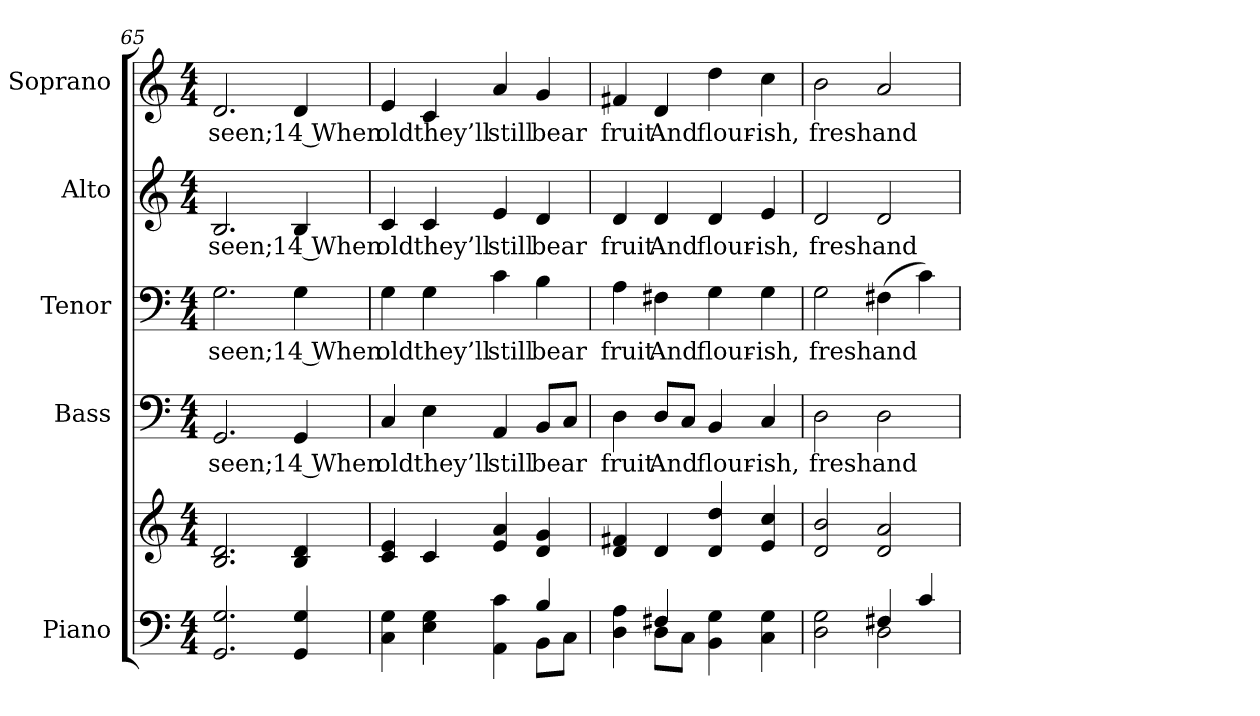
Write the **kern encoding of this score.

**kern	**kern	**kern	**text	**kern	**text	**kern	**text	**kern	**text
*part5	*part5	*part4	*part4	*part3	*part3	*part2	*part2	*part1	*part1
*staff6	*staff5	*staff4	*staff4	*staff3	*staff3	*staff2	*staff2	*staff1	*staff1
*I"Piano	*	*I"Bass	*	*I"Tenor	*	*I"Alto	*	*I"Soprano	*
*I'Pno.	*	*I'B.	*	*I'T.	*	*I'A.	*	*I'S.	*
*clefF4	*clefG2	*clefF4	*	*clefF4	*	*clefG2	*	*clefG2	*
*k[]	*k[]	*k[]	*	*k[]	*	*k[]	*	*k[]	*
*C:	*C:	*C:	*	*C:	*	*C:	*	*C:	*
*M4/4	*M4/4	*M4/4	*	*M4/4	*	*M4/4	*	*M4/4	*
=65	=65	=65	=65	=65	=65	=65	=65	=65	=65
!	!	!	!LO:LY:b:color=#000000	!	!	!	!	!	!
!	!	!	!	!	!LO:LY:b:color=#000000	!	!	!	!
!	!	!	!	!	!	!	!LO:LY:b:color=#000000	!	!
!	!	!	!	!	!	!	!	!	!LO:LY:b:color=#000000
2.GGi/ 2.Gi	2.Bi/ 2.di	2.GGi/	seen;	2.Gi\	seen;	2.Bi/	seen;	2.di/	seen;
!	!	!	!LO:LY:b:color=#000000	!	!	!	!	!	!
!	!	!	!	!	!LO:LY:b:color=#000000	!	!	!	!
!	!	!	!	!	!	!	!LO:LY:b:color=#000000	!	!
!	!	!	!	!	!	!	!	!	!LO:LY:b:color=#000000
4GGi/ 4Gi	4Bi/ 4di	4GGi/	14 When	4Gi\	14 When	4Bi/	14 When	4di/	14 When
=66	=66	=66	=66	=66	=66	=66	=66	=66	=66
*^	*	*	*	*	*	*	*	*	*
!	!	!	!	!LO:LY:b:color=#000000	!	!	!	!	!	!
!	!	!	!	!	!	!LO:LY:b:color=#000000	!	!	!	!
!	!	!	!	!	!	!	!	!LO:LY:b:color=#000000	!	!
!	!	!	!	!	!	!	!	!	!	!LO:LY:b:color=#000000
4Ci\ 4Gi	2ryy	4ci/ 4ei	4Ci/	old	4Gi\	old	4ci/	old	4ei/	old
!	!	!	!	!LO:LY:b:color=#000000	!	!	!	!	!	!
!	!	!	!	!	!	!LO:LY:b:color=#000000	!	!	!	!
!	!	!	!	!	!	!	!	!LO:LY:b:color=#000000	!	!
!	!	!	!	!	!	!	!	!	!	!LO:LY:b:color=#000000
4Ei\ 4Gi	.	4ci/	4Ei\	they’ll	4Gi\	they’ll	4ci/	they’ll	4ci/	they’ll
!	!	!	!	!LO:LY:b:color=#000000	!	!	!	!	!	!
!	!	!	!	!	!	!LO:LY:b:color=#000000	!	!	!	!
!	!	!	!	!	!	!	!	!LO:LY:b:color=#000000	!	!
!	!	!	!	!	!	!	!	!	!	!LO:LY:b:color=#000000
4AAi\ 4ci	4ryy	4ei/ 4ai	4AAi/	still	4ci\	still	4ei/	still	4ai/	still
!	!	!	!	!LO:LY:b:color=#000000	!	!	!	!	!	!
!	!	!	!	!	!	!LO:LY:b:color=#000000	!	!	!	!
!	!	!	!	!	!	!	!	!LO:LY:b:color=#000000	!	!
!	!	!	!	!	!	!	!	!	!	!LO:LY:b:color=#000000
4Bi/	8BBi\L	4di/ 4gi	8BBi/L	bear	4Bi\	bear	4di/	bear	4gi/	bear
.	8Ci\J	.	8Ci/J	.	.	.	.	.	.	.
=67	=67	=67	=67	=67	=67	=67	=67	=67	=67	=67
!	!	!	!	!LO:LY:b:color=#000000	!	!	!	!	!	!
!	!	!	!	!	!	!LO:LY:b:color=#000000	!	!	!	!
!	!	!	!	!	!	!	!	!LO:LY:b:color=#000000	!	!
!	!	!	!	!	!	!	!	!	!	!LO:LY:b:color=#000000
4Di\ 4Ai	4ryy	4di/ 4f#Xi	4Di\	fruit	4Ai\	fruit	4di/	fruit	4f#Xi/	fruit
!	!	!	!	!LO:LY:b:color=#000000	!	!	!	!	!	!
!	!	!	!	!	!	!LO:LY:b:color=#000000	!	!	!	!
!	!	!	!	!	!	!	!	!LO:LY:b:color=#000000	!	!
!	!	!	!	!	!	!	!	!	!	!LO:LY:b:color=#000000
4F#Xi/	8Di\L	4di/	8Di/L	And	4F#Xi\	And	4di/	And	4di/	And
.	8Ci\J	.	8Ci/J	.	.	.	.	.	.	.
!	!	!	!	!LO:LY:b:color=#000000	!	!	!	!	!	!
!	!	!	!	!	!	!LO:LY:b:color=#000000	!	!	!	!
!	!	!	!	!	!	!	!	!LO:LY:b:color=#000000	!	!
!	!	!	!	!	!	!	!	!	!	!LO:LY:b:color=#000000
4BBi\ 4Gi	2ryy	4di/ 4ddi	4BBi/	flour-	4Gi\	flour-	4di/	flour-	4ddi\	flour-
!	!	!	!	!LO:LY:b:color=#000000	!	!	!	!	!	!
!	!	!	!	!	!	!LO:LY:b:color=#000000	!	!	!	!
!	!	!	!	!	!	!	!	!LO:LY:b:color=#000000	!	!
!	!	!	!	!	!	!	!	!	!	!LO:LY:b:color=#000000
4Ci\ 4Gi	.	4ei/ 4cci	4Ci/	-ish,	4Gi\	-ish,	4ei/	-ish,	4cci\	-ish,
!!LO:PB:g=z
=68	=68	=68	=68	=68	=68	=68	=68	=68	=68	=68
!	!	!	!	!LO:LY:b:color=#000000	!	!	!	!	!	!
!	!	!	!	!	!	!LO:LY:b:color=#000000	!	!	!	!
!	!	!	!	!	!	!	!	!LO:LY:b:color=#000000	!	!
!	!	!	!	!	!	!	!	!	!	!LO:LY:b:color=#000000
2Di\ 2Gi	2ryy	2di/ 2bi	2Di\	fresh	2Gi\	fresh	2di/	fresh	2bi\	fresh
!	!	!	!	!LO:LY:b:color=#000000	!	!	!	!	!	!
!	!	!	!	!	!	!LO:LY:b:color=#000000	!	!	!	!
!	!	!	!	!	!	!	!	!LO:LY:b:color=#000000	!	!
!	!	!	!	!	!	!	!	!	!	!LO:LY:b:color=#000000
4F#Xi/	2Di\	2di/ 2ai	2Di\	and	(4F#Xi\	and	2di/	and	2ai/	and
4ci/	.	.	.	.	4ci\)	.	.	.	.	.
*v	*v	*	*	*	*	*	*	*	*	*
=	=	=	=	=	=	=	=	=	=
*-	*-	*-	*-	*-	*-	*-	*-	*-	*-
